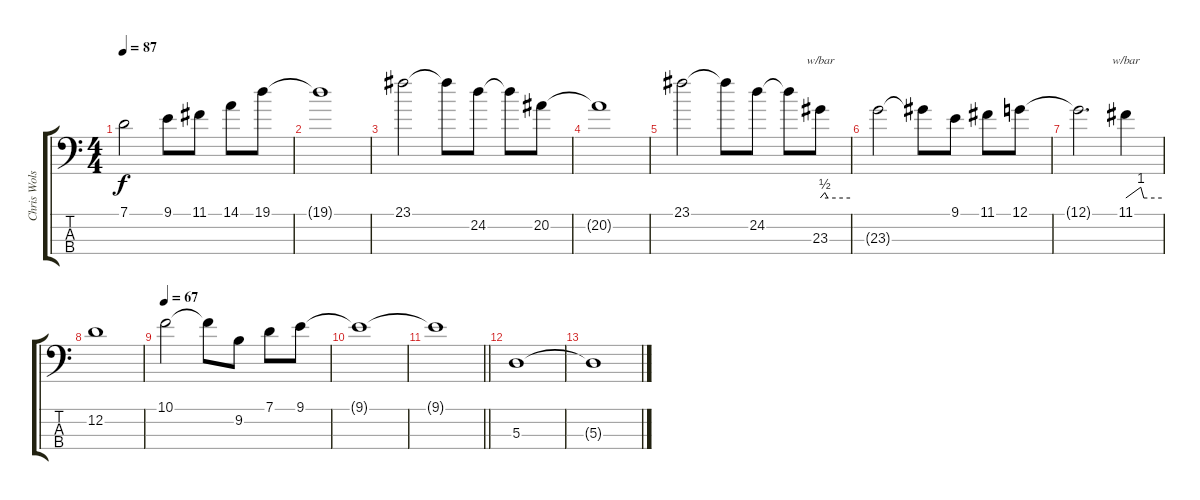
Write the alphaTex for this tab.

\track ("Chris Wolstenholme - Electric Bass" "Chris Wols") {instrument electricbassfinger}
\staff {score tabs}
\tuning (G2 D2 A1 E1) {hide}
\ts (4 4)
\tempo 87
\clef f4
\ks c
7.1{t}.2{dy f} 9.1.8 11.1.8 14.1.8 19.1.8 |
19.1{t}.1 |
23.1.2 23.1{t}.8 24.2.8 24.2{t}.8 20.2.8 |
20.2{t}.1 |
23.1.2 23.1{t}.8 24.2.8 24.2{t}.8 23.3.8{tbe (custom default 0 0 9 2 15 0 60 0)} |
23.3{t}.2 23.3{t}.8 9.1.8 11.1.8 12.1.8 |
12.1{t}.2{d} 11.1.4{tbe (custom default 0 0 25 4 30 0 60 0)} |
12.2.1 |
\tempo 67
10.1.2 10.1{t}.8 9.2.8 7.1.8 9.1.8 |
9.1{t}.1 |
\barLineRight lightlight
9.1{t}.1 |
5.3.1 |
5.3{t}.1
